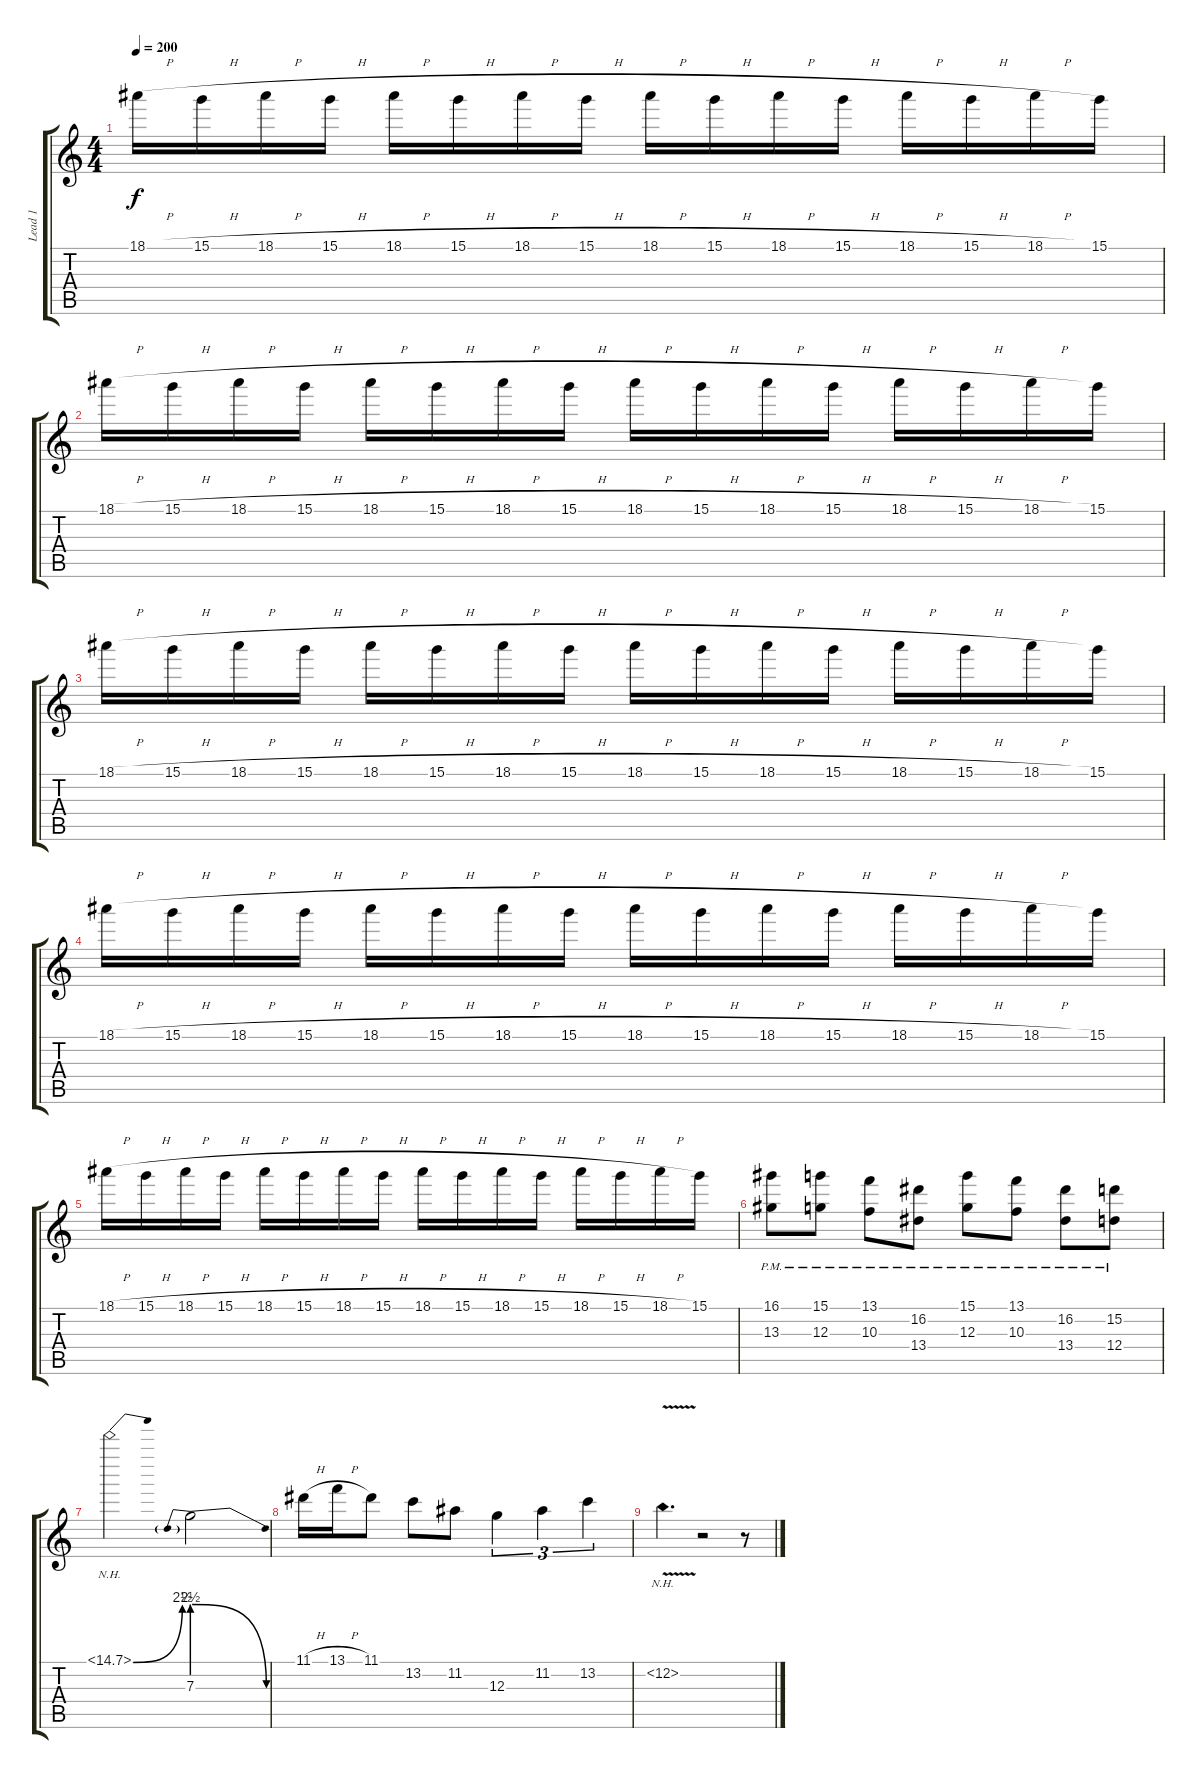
\track ("Lead 1" "Lead 1") {instrument overdrivenguitar}
\staff {score tabs}
\tuning (E4 B3 G3 D3 A2 E2) {hide}
\ts (4 4)
\tempo 200
\clef g2
\ks c
18.1{h}.16{dy f} 15.1{h}.16 18.1{h}.16 15.1{h}.16 18.1{h}.16 15.1{h}.16 18.1{h}.16 15.1{h}.16 18.1{h}.16 15.1{h}.16 18.1{h}.16 15.1{h}.16 18.1{h}.16 15.1{h}.16 18.1{h}.16 15.1.16 |
18.1{h}.16 15.1{h}.16 18.1{h}.16 15.1{h}.16 18.1{h}.16 15.1{h}.16 18.1{h}.16 15.1{h}.16 18.1{h}.16 15.1{h}.16 18.1{h}.16 15.1{h}.16 18.1{h}.16 15.1{h}.16 18.1{h}.16 15.1.16 |
18.1{h}.16 15.1{h}.16 18.1{h}.16 15.1{h}.16 18.1{h}.16 15.1{h}.16 18.1{h}.16 15.1{h}.16 18.1{h}.16 15.1{h}.16 18.1{h}.16 15.1{h}.16 18.1{h}.16 15.1{h}.16 18.1{h}.16 15.1.16 |
18.1{h}.16 15.1{h}.16 18.1{h}.16 15.1{h}.16 18.1{h}.16 15.1{h}.16 18.1{h}.16 15.1{h}.16 18.1{h}.16 15.1{h}.16 18.1{h}.16 15.1{h}.16 18.1{h}.16 15.1{h}.16 18.1{h}.16 15.1.16 |
18.1{h}.16 15.1{h}.16 18.1{h}.16 15.1{h}.16 18.1{h}.16 15.1{h}.16 18.1{h}.16 15.1{h}.16 18.1{h}.16 15.1{h}.16 18.1{h}.16 15.1{h}.16 18.1{h}.16 15.1{h}.16 18.1{h}.16 15.1.16 |
\section ("" "")
(16.1{pm} 13.3{pm}).8 (15.1{pm} 12.3{pm}).8 (13.1{pm} 10.3{pm}).8 (16.2{pm} 13.4{pm}).8 (15.1{pm} 12.3{pm}).8 (13.1{pm} 10.3{pm}).8 (16.2{pm} 13.4{pm}).8 (15.2{pm} 12.4{pm}).8 |
15.1{be (bend 0 0 60 10) nh}.2 7.3{be (prebendrelease 0 10 60 0)}.2 |
11.1{h}.16 13.1{h}.16 11.1.8 13.2.8 11.2.8 12.3.4{tu (3 2)} 11.2.4{tu (3 2)} 13.2.4{tu (3 2)} |
13.2{nh v}.4{d} r.2 r.8
